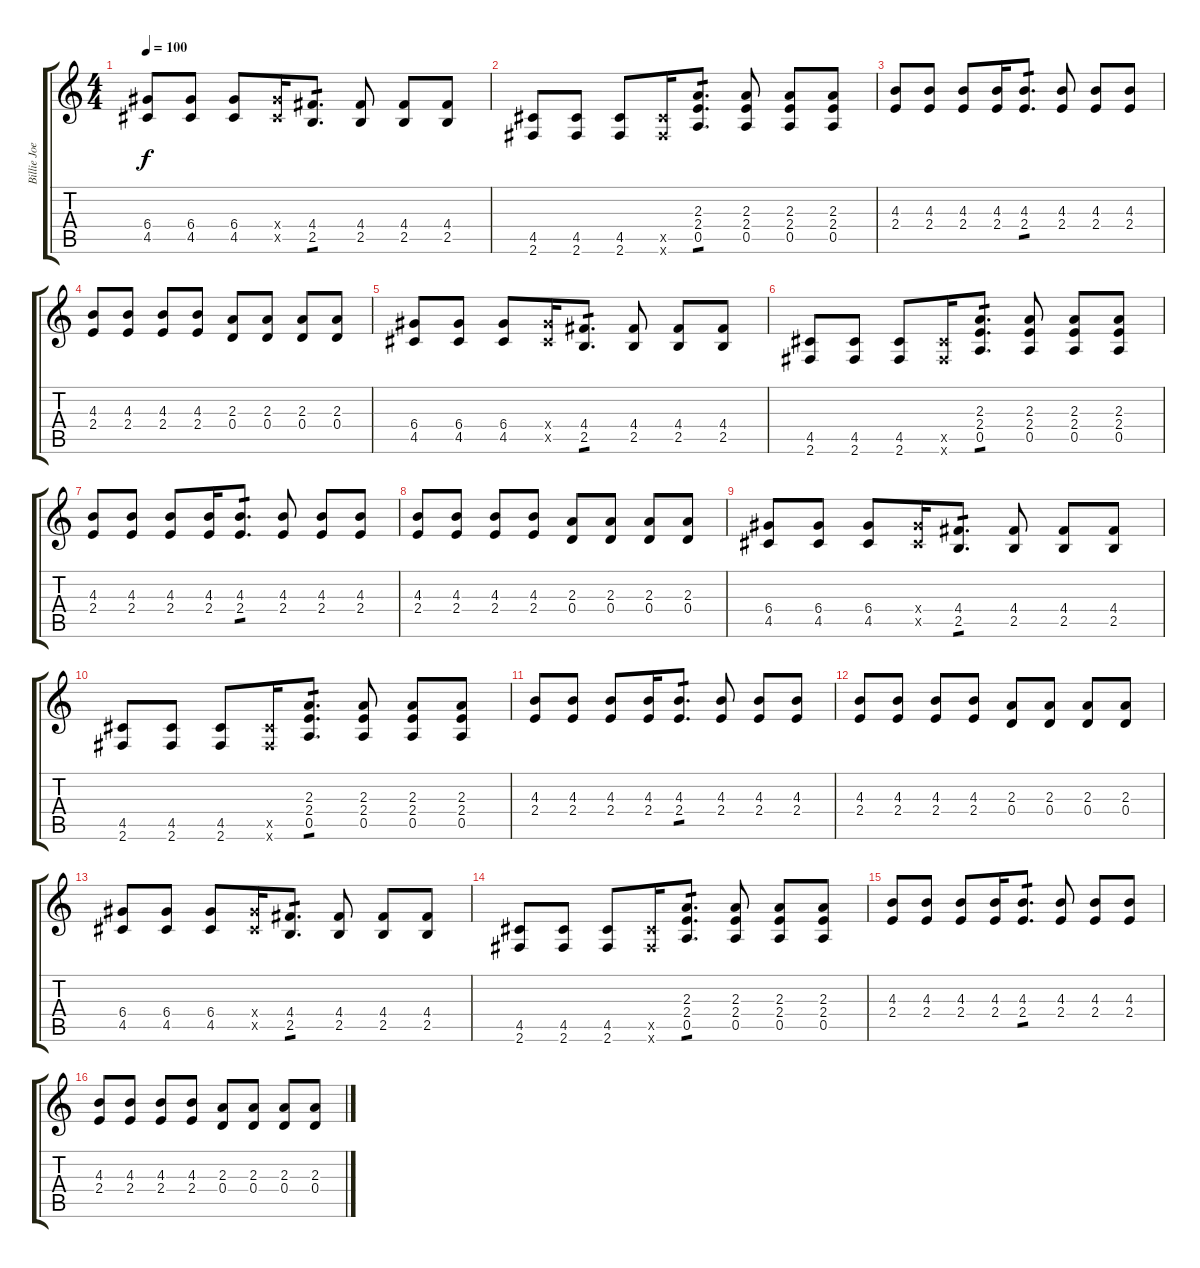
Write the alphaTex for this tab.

\track ("Billie Joe" "Billie Joe") {instrument overdrivenguitar}
\staff {score tabs}
\tuning (E4 B3 G3 D3 A2 E2) {hide}
\ts (4 4)
\tempo 100
\clef g2
\ks c
(6.4 4.5).8{dy f} (6.4 4.5).8 (6.4 4.5).8 (6.4{x} 4.5{x}).16 (4.4 2.5).8{d tp 1} (4.4 2.5).8 (4.4 2.5).8 (4.4 2.5).8 |
(4.5 2.6).8 (4.5 2.6).8 (4.5 2.6).8 (4.5{x} 2.6{x}).16 (2.3 2.4 0.5).8{d tp 1} (2.3 2.4 0.5).8 (2.3 2.4 0.5).8 (2.3 2.4 0.5).8 |
(4.3 2.4).8 (4.3 2.4).8 (4.3 2.4).8 (4.3 2.4).16 (4.3 2.4).8{d tp 1} (4.3 2.4).8 (4.3 2.4).8 (4.3 2.4).8 |
(4.3 2.4).8 (4.3 2.4).8 (4.3 2.4).8 (4.3 2.4).8 (2.3 0.4).8 (2.3 0.4).8 (2.3 0.4).8 (2.3 0.4).8 |
(6.4 4.5).8 (6.4 4.5).8 (6.4 4.5).8 (6.4{x} 4.5{x}).16 (4.4 2.5).8{d tp 1} (4.4 2.5).8 (4.4 2.5).8 (4.4 2.5).8 |
(4.5 2.6).8 (4.5 2.6).8 (4.5 2.6).8 (4.5{x} 2.6{x}).16 (2.3 2.4 0.5).8{d tp 1} (2.3 2.4 0.5).8 (2.3 2.4 0.5).8 (2.3 2.4 0.5).8 |
(4.3 2.4).8 (4.3 2.4).8 (4.3 2.4).8 (4.3 2.4).16 (4.3 2.4).8{d tp 1} (4.3 2.4).8 (4.3 2.4).8 (4.3 2.4).8 |
(4.3 2.4).8 (4.3 2.4).8 (4.3 2.4).8 (4.3 2.4).8 (2.3 0.4).8 (2.3 0.4).8 (2.3 0.4).8 (2.3 0.4).8 |
(6.4 4.5).8 (6.4 4.5).8 (6.4 4.5).8 (6.4{x} 4.5{x}).16 (4.4 2.5).8{d tp 1} (4.4 2.5).8 (4.4 2.5).8 (4.4 2.5).8 |
(4.5 2.6).8 (4.5 2.6).8 (4.5 2.6).8 (4.5{x} 2.6{x}).16 (2.3 2.4 0.5).8{d tp 1} (2.3 2.4 0.5).8 (2.3 2.4 0.5).8 (2.3 2.4 0.5).8 |
(4.3 2.4).8 (4.3 2.4).8 (4.3 2.4).8 (4.3 2.4).16 (4.3 2.4).8{d tp 1} (4.3 2.4).8 (4.3 2.4).8 (4.3 2.4).8 |
(4.3 2.4).8 (4.3 2.4).8 (4.3 2.4).8 (4.3 2.4).8 (2.3 0.4).8 (2.3 0.4).8 (2.3 0.4).8 (2.3 0.4).8 |
(6.4 4.5).8 (6.4 4.5).8 (6.4 4.5).8 (6.4{x} 4.5{x}).16 (4.4 2.5).8{d tp 1} (4.4 2.5).8 (4.4 2.5).8 (4.4 2.5).8 |
(4.5 2.6).8 (4.5 2.6).8 (4.5 2.6).8 (4.5{x} 2.6{x}).16 (2.3 2.4 0.5).8{d tp 1} (2.3 2.4 0.5).8 (2.3 2.4 0.5).8 (2.3 2.4 0.5).8 |
(4.3 2.4).8 (4.3 2.4).8 (4.3 2.4).8 (4.3 2.4).16 (4.3 2.4).8{d tp 1} (4.3 2.4).8 (4.3 2.4).8 (4.3 2.4).8 |
(4.3 2.4).8 (4.3 2.4).8 (4.3 2.4).8 (4.3 2.4).8 (2.3 0.4).8 (2.3 0.4).8 (2.3 0.4).8 (2.3 0.4).8
